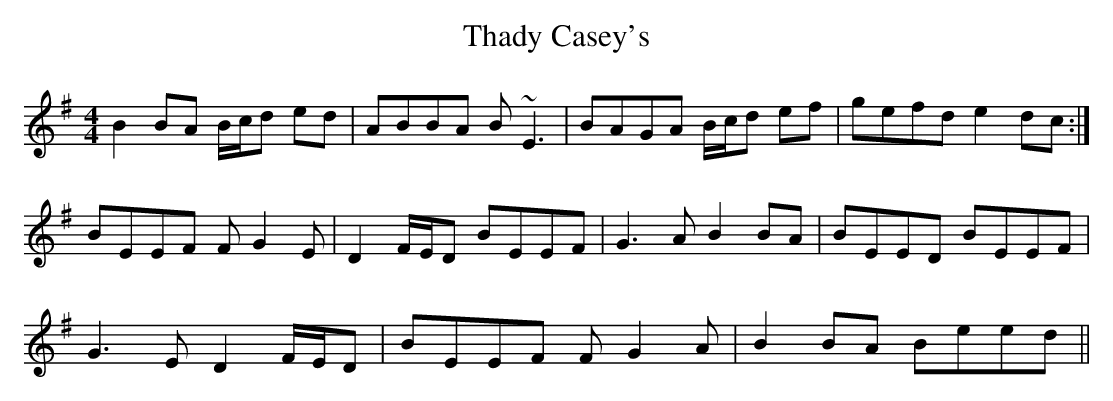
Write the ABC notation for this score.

X:1
T:Thady Casey's
M:4/4
L:1/8
K:GMaj
B2 BA B/2c/2d ed|ABBA B~E3|BAGA B/2c/2d ef|gefd e2dc:|
!BEEF FG2E|D2F/2E/2D BEEF|G3 A B2BA|BEED BEEF|
!G3 E D2F/2E/2D|BEEF FG2A|B2 BA Beed||
